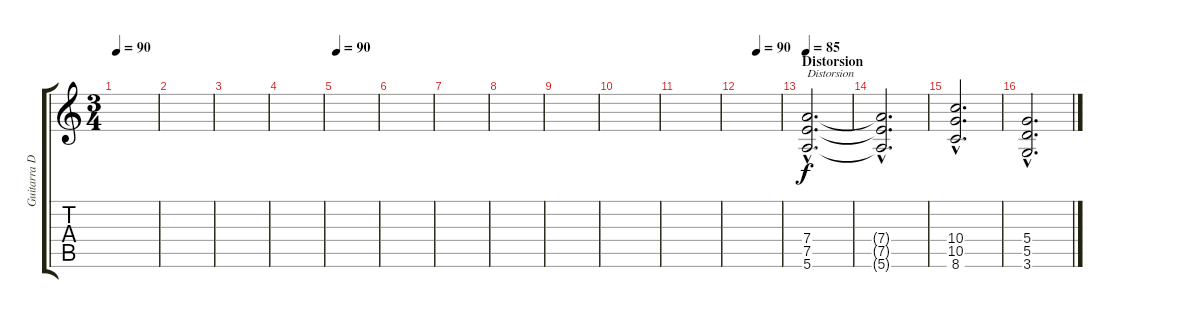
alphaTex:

\track ("Guitarra Distorsion" "Guitarra D") {instrument overdrivenguitar}
\staff {score tabs}
\tuning (E4 B3 G3 D3 A2 E2) {hide}
\ts (3 4)
\tempo 90
\clef g2
\ks c
|
|
|
|
\tempo 90
|
|
|
|
|
|
|
\tempo (90 0.4166666666666667)
|
\section ("" "Distorsion")
\tempo 85
(7.4{hac} 7.5{hac} 5.6{hac}).2{d txt "Distorsion"} |
(7.4{hac t} 7.5{hac t} 5.6{hac t}).2{d} |
(10.4{hac} 10.5{hac} 8.6{hac}).2{d} |
(5.4{hac} 5.5{hac} 3.6{hac}).2{d}
